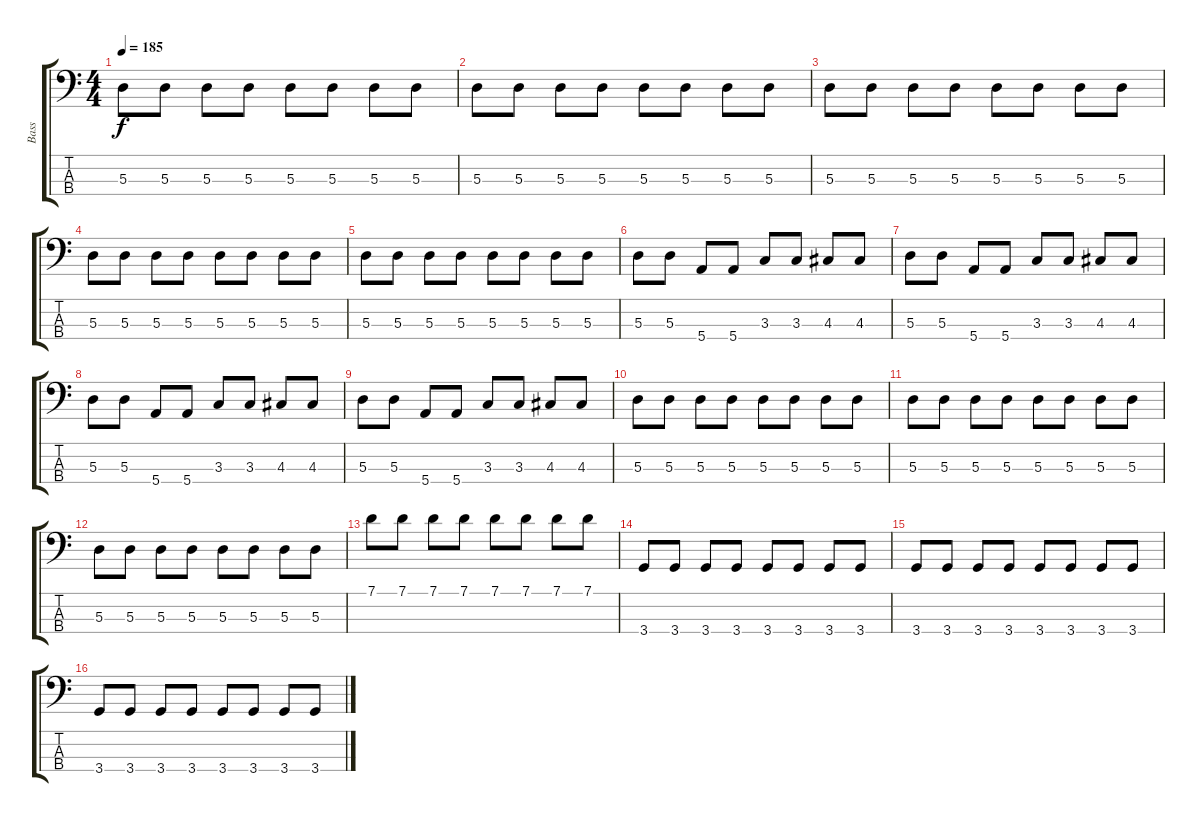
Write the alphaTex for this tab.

\track ("Bass" "Bass") {instrument electricbasspick}
\staff {score tabs}
\tuning (G2 D2 A1 E1) {hide}
\ts (4 4)
\tempo 185
\clef f4
\ks c
5.3.8{dy f} 5.3.8 5.3.8 5.3.8 5.3.8 5.3.8 5.3.8 5.3.8 |
5.3.8 5.3.8 5.3.8 5.3.8 5.3.8 5.3.8 5.3.8 5.3.8 |
5.3.8 5.3.8 5.3.8 5.3.8 5.3.8 5.3.8 5.3.8 5.3.8 |
5.3.8 5.3.8 5.3.8 5.3.8 5.3.8 5.3.8 5.3.8 5.3.8 |
5.3.8 5.3.8 5.3.8 5.3.8 5.3.8 5.3.8 5.3.8 5.3.8 |
5.3.8 5.3.8 5.4.8 5.4.8 3.3.8 3.3.8 4.3.8 4.3.8 |
5.3.8 5.3.8 5.4.8 5.4.8 3.3.8 3.3.8 4.3.8 4.3.8 |
5.3.8 5.3.8 5.4.8 5.4.8 3.3.8 3.3.8 4.3.8 4.3.8 |
5.3.8 5.3.8 5.4.8 5.4.8 3.3.8 3.3.8 4.3.8 4.3.8 |
5.3.8 5.3.8 5.3.8 5.3.8 5.3.8 5.3.8 5.3.8 5.3.8 |
5.3.8 5.3.8 5.3.8 5.3.8 5.3.8 5.3.8 5.3.8 5.3.8 |
5.3.8 5.3.8 5.3.8 5.3.8 5.3.8 5.3.8 5.3.8 5.3.8 |
7.1.8 7.1.8 7.1.8 7.1.8 7.1.8 7.1.8 7.1.8 7.1.8 |
3.4.8 3.4.8 3.4.8 3.4.8 3.4.8 3.4.8 3.4.8 3.4.8 |
3.4.8 3.4.8 3.4.8 3.4.8 3.4.8 3.4.8 3.4.8 3.4.8 |
3.4.8 3.4.8 3.4.8 3.4.8 3.4.8 3.4.8 3.4.8 3.4.8
